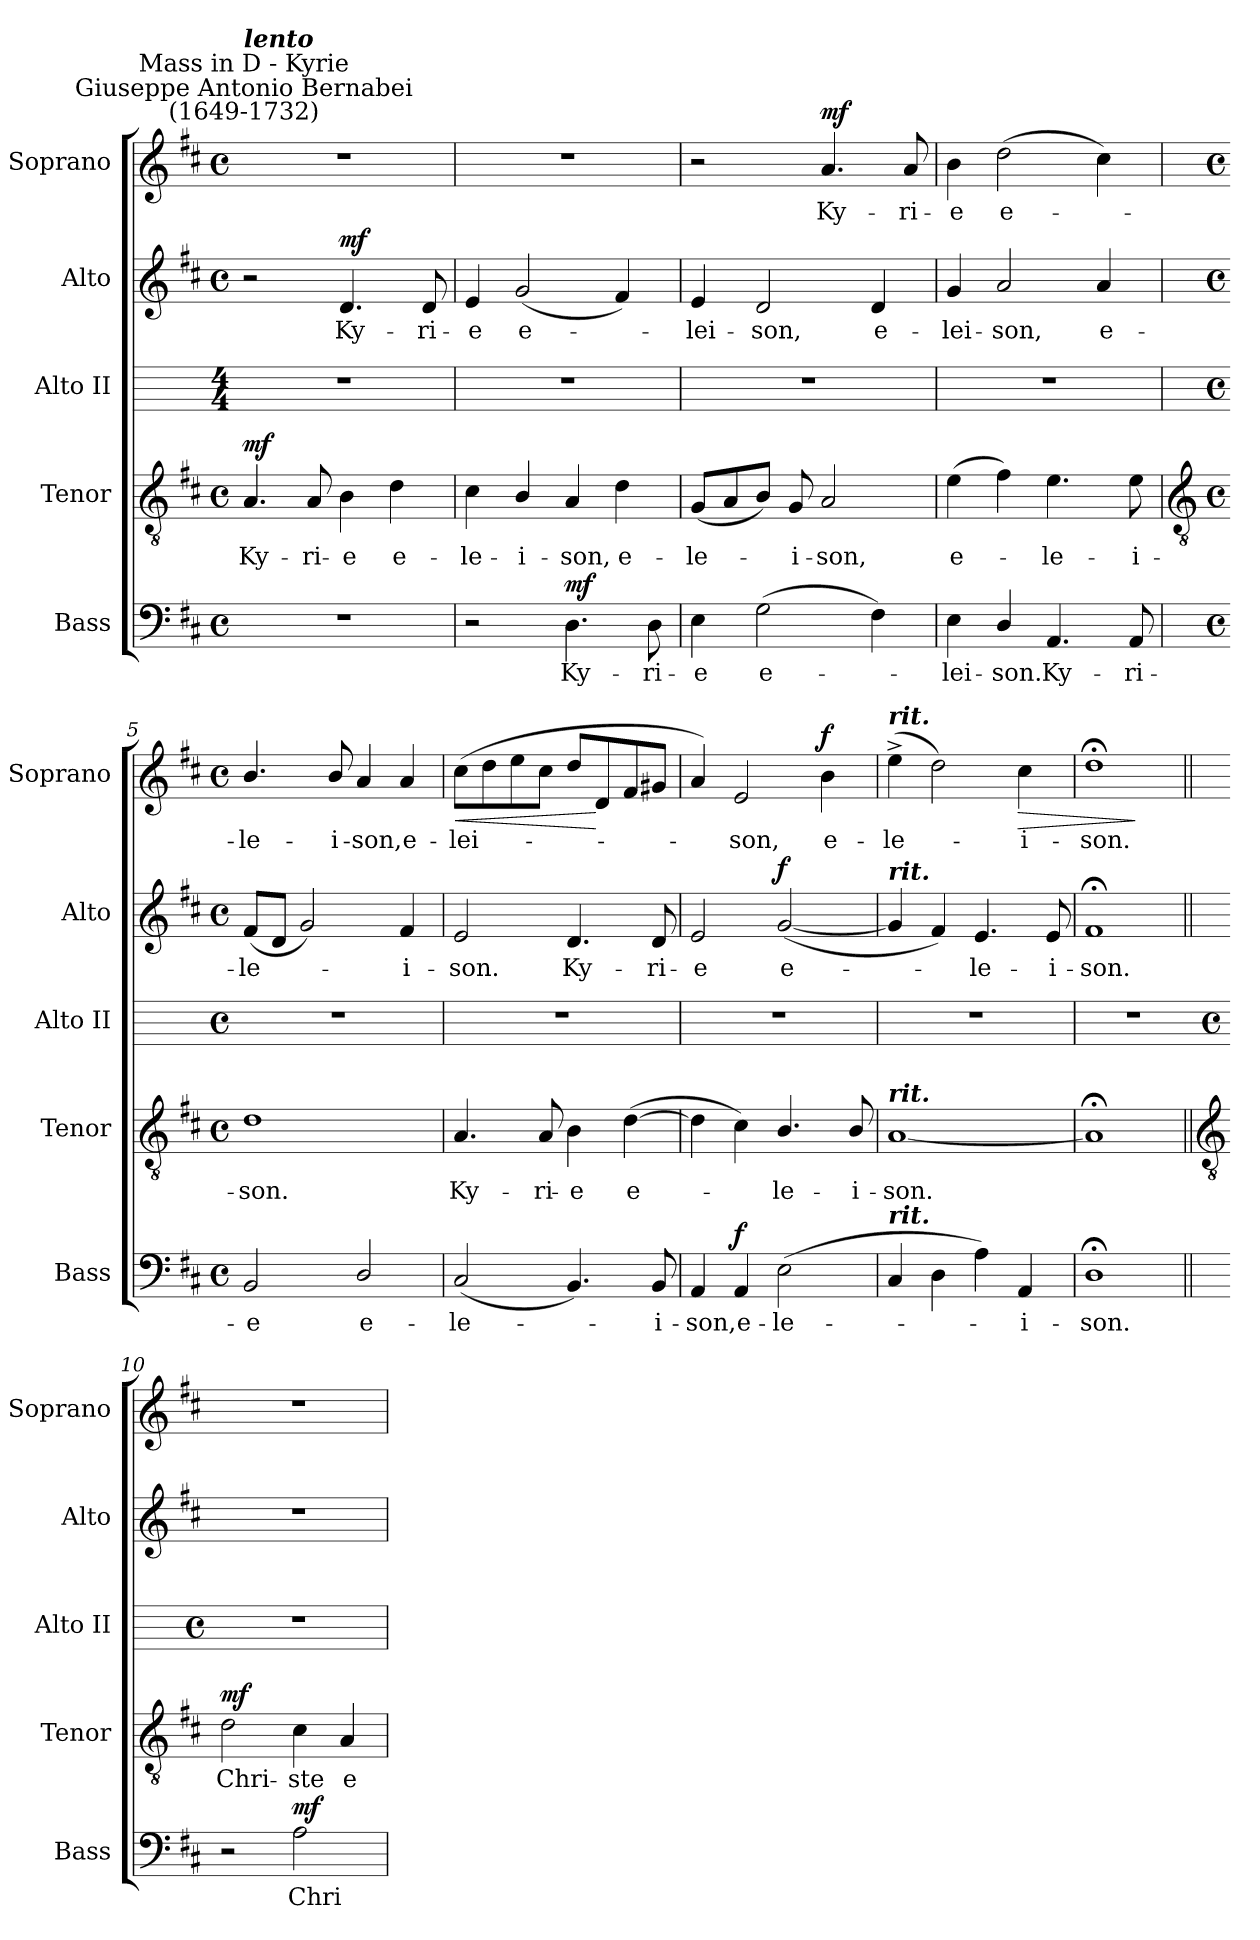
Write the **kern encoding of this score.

**kern	**text	**dynam	**kern	**text	**dynam	**kern	**kern	**text	**dynam	**kern	**text	**dynam
*part5	*part5	*part5	*part4	*part4	*part4	*part3	*part2	*part2	*part2	*part1	*part1	*part1
*staff5	*staff5	*staff5	*staff4	*staff4	*staff4	*staff3	*staff2	*staff2	*staff2	*staff1	*staff1	*staff1
*I"Bass	*	*	*I"Tenor	*	*	*I"Alto II	*I"Alto	*	*	*I"Soprano	*	*
*I'Bass	*	*	*I'Tenor	*	*	*I'Alto II	*I'Alto	*	*	*I'Soprano	*	*
*clefF4	*	*	*clefGv2	*	*	*	*clefG2	*	*	*clefG2	*	*
*k[f#c#]	*	*	*k[f#c#]	*	*	*	*k[f#c#]	*	*	*k[f#c#]	*	*
*D:	*	*	*D:	*	*	*	*D:	*	*	*D:	*	*
*M4/4	*	*	*M4/4	*	*	*M4/4	*M4/4	*	*	*M4/4	*	*
*met(c)	*	*	*met(c)	*	*	*	*met(c)	*	*	*met(c)	*	*
*MM60	*	*	*MM60	*	*	*MM60	*MM60	*	*	*MM60	*	*
=1	=1	=1	=1	=1	=1	=1	=1	=1	=1	=1	=1	=1
!	!	!	!	!	!	!	!	!	!	!LO:TX:a:cj:t=Giuseppe Antonio Bernabei\n(1649-1732)	!	!
!	!	!	!	!	!	!	!	!	!	!LO:TX:a:cj:t=Mass in D - Kyrie	!	!
!	!	!	!	!	!	!	!	!	!	!LO:TX:a:Bi:t=lento	!	!
!	!	!	!	!LO:LY:b	!LO:DY:b	!	!	!	!	!	!	!
1r	.	.	4.A	Ky-	mf	1r	2r	.	.	1r	.	.
!	!	!	!	!LO:LY:b	!	!	!	!	!	!	!	!
.	.	.	8A	-ri-	.	.	.	.	.	.	.	.
!	!	!	!	!LO:LY:b	!	!	!	!LO:LY:b	!LO:DY:b	!	!	!
.	.	.	4B	-e	.	.	4.d	Ky-	mf	.	.	.
!	!	!	!	!LO:LY:b	!	!	!	!	!	!	!	!
.	.	.	4d	e-	.	.	.	.	.	.	.	.
!	!	!	!	!	!	!	!	!LO:LY:b	!	!	!	!
.	.	.	.	.	.	.	8d	-ri-	.	.	.	.
=2	=2	=2	=2	=2	=2	=2	=2	=2	=2	=2	=2	=2
!	!	!	!	!LO:LY:b	!	!	!	!LO:LY:b	!	!	!	!
2r	.	.	4c#	-le-	.	1r	4e	-e	.	1r	.	.
!	!	!	!	!LO:LY:b	!	!	!	!LO:LY:b	!	!	!	!
.	.	.	4B/	-i-	.	.	(<2g	e-	.	.	.	.
!	!LO:LY:b	!LO:DY:b	!	!LO:LY:b	!	!	!	!	!	!	!	!
4.D	Ky-	mf	4A	-son,	.	.	.	.	.	.	.	.
!	!	!	!	!LO:LY:b	!	!	!	!	!	!	!	!
.	.	.	4d	e-	.	.	4f#)	.	.	.	.	.
!	!LO:LY:b	!	!	!	!	!	!	!	!	!	!	!
8D	-ri-	.	.	.	.	.	.	.	.	.	.	.
=3	=3	=3	=3	=3	=3	=3	=3	=3	=3	=3	=3	=3
!	!LO:LY:b	!	!	!LO:LY:b	!	!	!	!LO:LY:b	!	!	!	!
4E	-e	.	(<8GL	-le-	.	1r	4e	lei-	.	2r	.	.
.	.	.	8A	.	.	.	.	.	.	.	.	.
!	!LO:LY:b	!	!	!	!	!	!	!LO:LY:b	!	!	!	!
(>2G	e-	.	8BJ)	.	.	.	2d	-son,	.	.	.	.
!	!	!	!	!LO:LY:b	!	!	!	!	!	!	!	!
.	.	.	8G	i-	.	.	.	.	.	.	.	.
!	!	!	!	!LO:LY:b	!	!	!	!	!	!	!LO:LY:b	!LO:DY:b
.	.	.	2A	-son,	.	.	.	.	.	4.a	Ky-	mf
!	!	!	!	!	!	!	!	!LO:LY:b	!	!	!	!
4F#)	.	.	.	.	.	.	4d	e-	.	.	.	.
!	!	!	!	!	!	!	!	!	!	!	!LO:LY:b	!
.	.	.	.	.	.	.	.	.	.	8a	-ri-	.
=4	=4	=4	=4	=4	=4	=4	=4	=4	=4	=4	=4	=4
!	!LO:LY:b	!	!	!LO:LY:b	!	!	!	!LO:LY:b	!	!	!LO:LY:b	!
4E	lei-	.	(>4e	e-	.	1r	4g	-lei-	.	4b	-e	.
!	!LO:LY:b	!	!	!	!	!	!	!LO:LY:b	!	!	!LO:LY:b	!
4D/	-son.	.	4f#)	.	.	.	2a	-son,	.	(>2dd	e-	.
!	!LO:LY:b	!	!	!LO:LY:b	!	!	!	!	!	!	!	!
4.AA	Ky-	.	4.e	le-	.	.	.	.	.	.	.	.
!	!	!	!	!	!	!	!	!LO:LY:b	!	!	!	!
.	.	.	.	.	.	.	4a	e-	.	4cc#)	.	.
!	!LO:LY:b	!	!	!LO:LY:b	!	!	!	!	!	!	!	!
8AA	-ri-	.	8e	-i-	.	.	.	.	.	.	.	.
!!LO:LB:g=z
=5	=5	=5	=5	=5	=5	=5	=5	=5	=5	=5	=5	=5
*	*	*	*clefGv2	*	*	*	*	*	*	*	*	*
*M4/4	*	*	*M4/4	*	*	*M4/4	*M4/4	*	*	*M4/4	*	*
*met(c)	*	*	*met(c)	*	*	*met(c)	*met(c)	*	*	*met(c)	*	*
!	!LO:LY:b	!	!	!LO:LY:b	!	!	!	!LO:LY:b	!	!	!LO:LY:b	!
2BB	-e	.	1d	-son.	.	1r	(<8f#L	-le-	.	4.b/	le-	.
.	.	.	.	.	.	.	8dJ	.	.	.	.	.
.	.	.	.	.	.	.	2g)	.	.	.	.	.
!	!	!	!	!	!	!	!	!	!	!	!LO:LY:b	!
.	.	.	.	.	.	.	.	.	.	8b/	-i-	.
!	!LO:LY:b	!	!	!	!	!	!	!	!	!	!LO:LY:b	!
2D/	e-	.	.	.	.	.	.	.	.	4a	-son,	.
!	!	!	!	!	!	!	!	!LO:LY:b	!	!	!LO:LY:b	!
.	.	.	.	.	.	.	4f#	i-	.	4a	e-	.
=6	=6	=6	=6	=6	=6	=6	=6	=6	=6	=6	=6	=6
!	!LO:LY:b	!	!	!LO:LY:b	!	!	!	!LO:LY:b	!	!	!LO:LY:b	!LO:HP:b
(<2C#	-le-	.	4.A	Ky-	.	1r	2e	-son.	.	(>8cc#L	-lei-	<
.	.	.	.	.	.	.	.	.	.	8dd	.	.
.	.	.	.	.	.	.	.	.	.	8ee	.	.
!	!	!	!	!LO:LY:b	!	!	!	!	!	!	!	!
.	.	.	8A	-ri-	.	.	.	.	.	8cc#J	.	.
!	!	!	!	!LO:LY:b	!	!	!	!LO:LY:b	!	!	!	!
4.BB)	.	.	4B	-e	.	.	4.d	Ky-	.	8ddL	.	.
.	.	.	.	.	.	.	.	.	.	8d	.	[
!	!	!	!	!LO:LY:b	!	!	!	!	!	!	!	!
.	.	.	(>[4d	e-	.	.	.	.	.	8f#	.	.
!	!LO:LY:b	!	!	!	!	!	!	!LO:LY:b	!	!	!	!
8BB	i-	.	.	.	.	.	8d	-ri-	.	8g#XJ	.	.
=7	=7	=7	=7	=7	=7	=7	=7	=7	=7	=7	=7	=7
!	!LO:LY:b	!	!	!	!	!	!	!LO:LY:b	!	!	!	!
4AA	-son,	.	4d]	.	.	1r	2e	-e	.	4a)	.	.
!	!LO:LY:b	!LO:DY:b	!	!	!	!	!	!	!	!	!LO:LY:b	!
4AA	e-	f	4c#)	.	.	.	.	.	.	2e	son,	.
!	!LO:LY:b	!	!	!LO:LY:b	!	!	!	!LO:LY:b	!LO:DY:b	!	!	!
(>2E	-le-	.	4.B/	le-	.	.	(<[2g	e-	f	.	.	.
!	!	!	!	!	!	!	!	!	!	!	!LO:LY:b	!LO:DY:b
.	.	.	.	.	.	.	.	.	.	4b	e-	f
!	!	!	!	!LO:LY:b	!	!	!	!	!	!	!	!
.	.	.	8B/	-i-	.	.	.	.	.	.	.	.
=8	=8	=8	=8	=8	=8	=8	=8	=8	=8	=8	=8	=8
!	!	!	!	!	!	!	!	!	!	!LO:TX:a:Bi:t=rit.	!	!
!	!	!	!	!	!	!	!LO:TX:a:Bi:t=rit.	!	!	!	!	!
!	!	!	!LO:TX:a:Bi:t=rit.	!	!	!	!	!	!	!	!	!
!LO:TX:a:Bi:t=rit.	!	!	!	!	!	!	!	!	!	!	!	!
!	!	!	!	!LO:LY:b	!	!	!	!	!	!	!LO:LY:b	!
4C#	.	.	[1A	-son.	.	1r	4g]	.	.	(>4ee^	-le-	.
4D	.	.	.	.	.	.	4f#)	.	.	2dd)	.	.
!	!	!	!	!	!	!	!	!LO:LY:b	!	!	!	!
4A)	.	.	.	.	.	.	4.e	le-	.	.	.	.
!	!LO:LY:b	!	!	!	!	!	!	!	!	!	!LO:LY:b	!LO:HP:b
4AA	i-	.	.	.	.	.	.	.	.	4cc#	i-	>
!	!	!	!	!	!	!	!	!LO:LY:b	!	!	!	!
.	.	.	.	.	.	.	8e	-i-	.	.	.	.
=9	=9	=9	=9	=9	=9	=9	=9	=9	=9	=9	=9	=9
!	!LO:LY:b	!	!	!	!	!	!	!LO:LY:b	!	!	!LO:LY:b	!
1D;<	-son.	.	1A;<]	.	.	1r	1f#;<	-son.	.	1dd;<	-son.	.
.	.	.	.	.	.	.	.	.	.	.	.	]
!!LO:LB:g=z
=10||	=10||	=10||	=10||	=10||	=10||	=10	=10||	=10||	=10||	=10||	=10||	=10||
*	*	*	*clefGv2	*	*	*	*	*	*	*	*	*
*	*	*	*	*	*	*M4/4	*	*	*	*	*	*
*	*	*	*	*	*	*met(c)	*	*	*	*	*	*
!	!	!	!	!LO:LY:b	!LO:DY:b	!	!	!	!	!	!	!
2r	.	.	2d	Chri-	mf	1r	1r	.	.	1r	.	.
!	!LO:LY:b	!LO:DY:b	!	!LO:LY:b	!	!	!	!	!	!	!	!
2A	Chri-	mf	4c#	-ste	.	.	.	.	.	.	.	.
!	!	!	!	!LO:LY:b	!	!	!	!	!	!	!	!
.	.	.	4A	e-	.	.	.	.	.	.	.	.
=	=	=	=	=	=	=	=	=	=	=	=	=
*-	*-	*-	*-	*-	*-	*-	*-	*-	*-	*-	*-	*-
